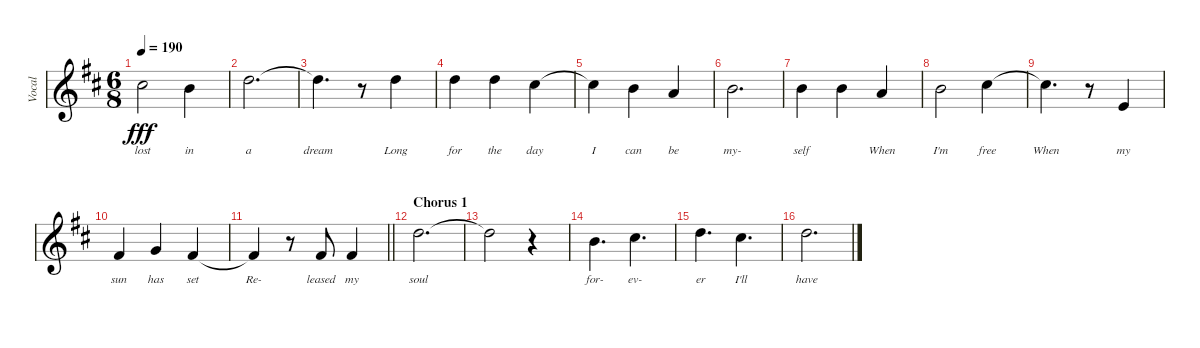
\track ("Vocal" "Vocal") {instrument altosax}
\staff {score}
\tuning (Db4 Ab3 E3 B2 Gb2 B1) {hide}
\ts (6 8)
\tempo 190
\clef g2
\ks bminor
12.1{t}.2{lyrics (0 "lost") lyrics (1 "") lyrics (2 "") lyrics (3 "") lyrics (4 "") dy fff} 10.1.4{lyrics (0 "in") lyrics (1 "") lyrics (2 "") lyrics (3 "") lyrics (4 "")} |
13.1.2{d lyrics (0 "a") lyrics (1 "") lyrics (2 "") lyrics (3 "") lyrics (4 "")} |
13.1{t}.4{d lyrics (0 "dream") lyrics (1 "") lyrics (2 "") lyrics (3 "") lyrics (4 "")} r.8 13.1.4{lyrics (0 "Long") lyrics (1 "") lyrics (2 "") lyrics (3 "") lyrics (4 "")} |
13.1.4{lyrics (0 "for") lyrics (1 "") lyrics (2 "") lyrics (3 "") lyrics (4 "")} 13.1.4{lyrics (0 "the") lyrics (1 "") lyrics (2 "") lyrics (3 "") lyrics (4 "")} 12.1.4{lyrics (0 "day") lyrics (1 "") lyrics (2 "") lyrics (3 "") lyrics (4 "")} |
12.1{t}.4{lyrics (0 "I") lyrics (1 "") lyrics (2 "") lyrics (3 "") lyrics (4 "")} 10.1.4{lyrics (0 "can") lyrics (1 "") lyrics (2 "") lyrics (3 "") lyrics (4 "")} 8.1.4{lyrics (0 "be") lyrics (1 "") lyrics (2 "") lyrics (3 "") lyrics (4 "")} |
10.1.2{d lyrics (0 "my-") lyrics (1 "") lyrics (2 "") lyrics (3 "") lyrics (4 "")} |
10.1.4{lyrics (0 "self") lyrics (1 "") lyrics (2 "") lyrics (3 "") lyrics (4 "")} 10.1.4{lyrics (0 "") lyrics (1 "") lyrics (2 "") lyrics (3 "") lyrics (4 "")} 8.1.4{lyrics (0 "When") lyrics (1 "") lyrics (2 "") lyrics (3 "") lyrics (4 "")} |
10.1.2{lyrics (0 "I'm") lyrics (1 "") lyrics (2 "") lyrics (3 "") lyrics (4 "")} 12.1.4{lyrics (0 "free") lyrics (1 "") lyrics (2 "") lyrics (3 "") lyrics (4 "")} |
12.1{t}.4{d lyrics (0 "When") lyrics (1 "") lyrics (2 "") lyrics (3 "") lyrics (4 "")} r.8 12.3.4{lyrics (0 "my") lyrics (1 "") lyrics (2 "") lyrics (3 "") lyrics (4 "")} |
10.2.4{lyrics (0 "sun") lyrics (1 "") lyrics (2 "") lyrics (3 "") lyrics (4 "")} 11.2.4{lyrics (0 "has") lyrics (1 "") lyrics (2 "") lyrics (3 "") lyrics (4 "")} 10.2.4{lyrics (0 "set") lyrics (1 "") lyrics (2 "") lyrics (3 "") lyrics (4 "")} |
\barLineRight lightlight
10.2{t}.4{lyrics (0 "Re-") lyrics (1 "") lyrics (2 "") lyrics (3 "") lyrics (4 "")} r.8 10.2.8{lyrics (0 "leased") lyrics (1 "") lyrics (2 "") lyrics (3 "") lyrics (4 "")} 10.2.4{lyrics (0 "my") lyrics (1 "") lyrics (2 "") lyrics (3 "") lyrics (4 "")} |
\section ("" "Chorus 1")
13.1.2{d lyrics (0 "soul") lyrics (1 "") lyrics (2 "") lyrics (3 "") lyrics (4 "")} |
13.1{t}.2{lyrics (0 "") lyrics (1 "") lyrics (2 "") lyrics (3 "") lyrics (4 "")} r.4 |
10.1.4{d lyrics (0 "for-") lyrics (1 "") lyrics (2 "") lyrics (3 "") lyrics (4 "")} 12.1.4{d lyrics (0 "ev-") lyrics (1 "") lyrics (2 "") lyrics (3 "") lyrics (4 "")} |
13.1.4{d lyrics (0 "er") lyrics (1 "") lyrics (2 "") lyrics (3 "") lyrics (4 "")} 12.1.4{d lyrics (0 "I'll") lyrics (1 "") lyrics (2 "") lyrics (3 "") lyrics (4 "")} |
13.1.2{d lyrics (0 "have") lyrics (1 "") lyrics (2 "") lyrics (3 "") lyrics (4 "")}
